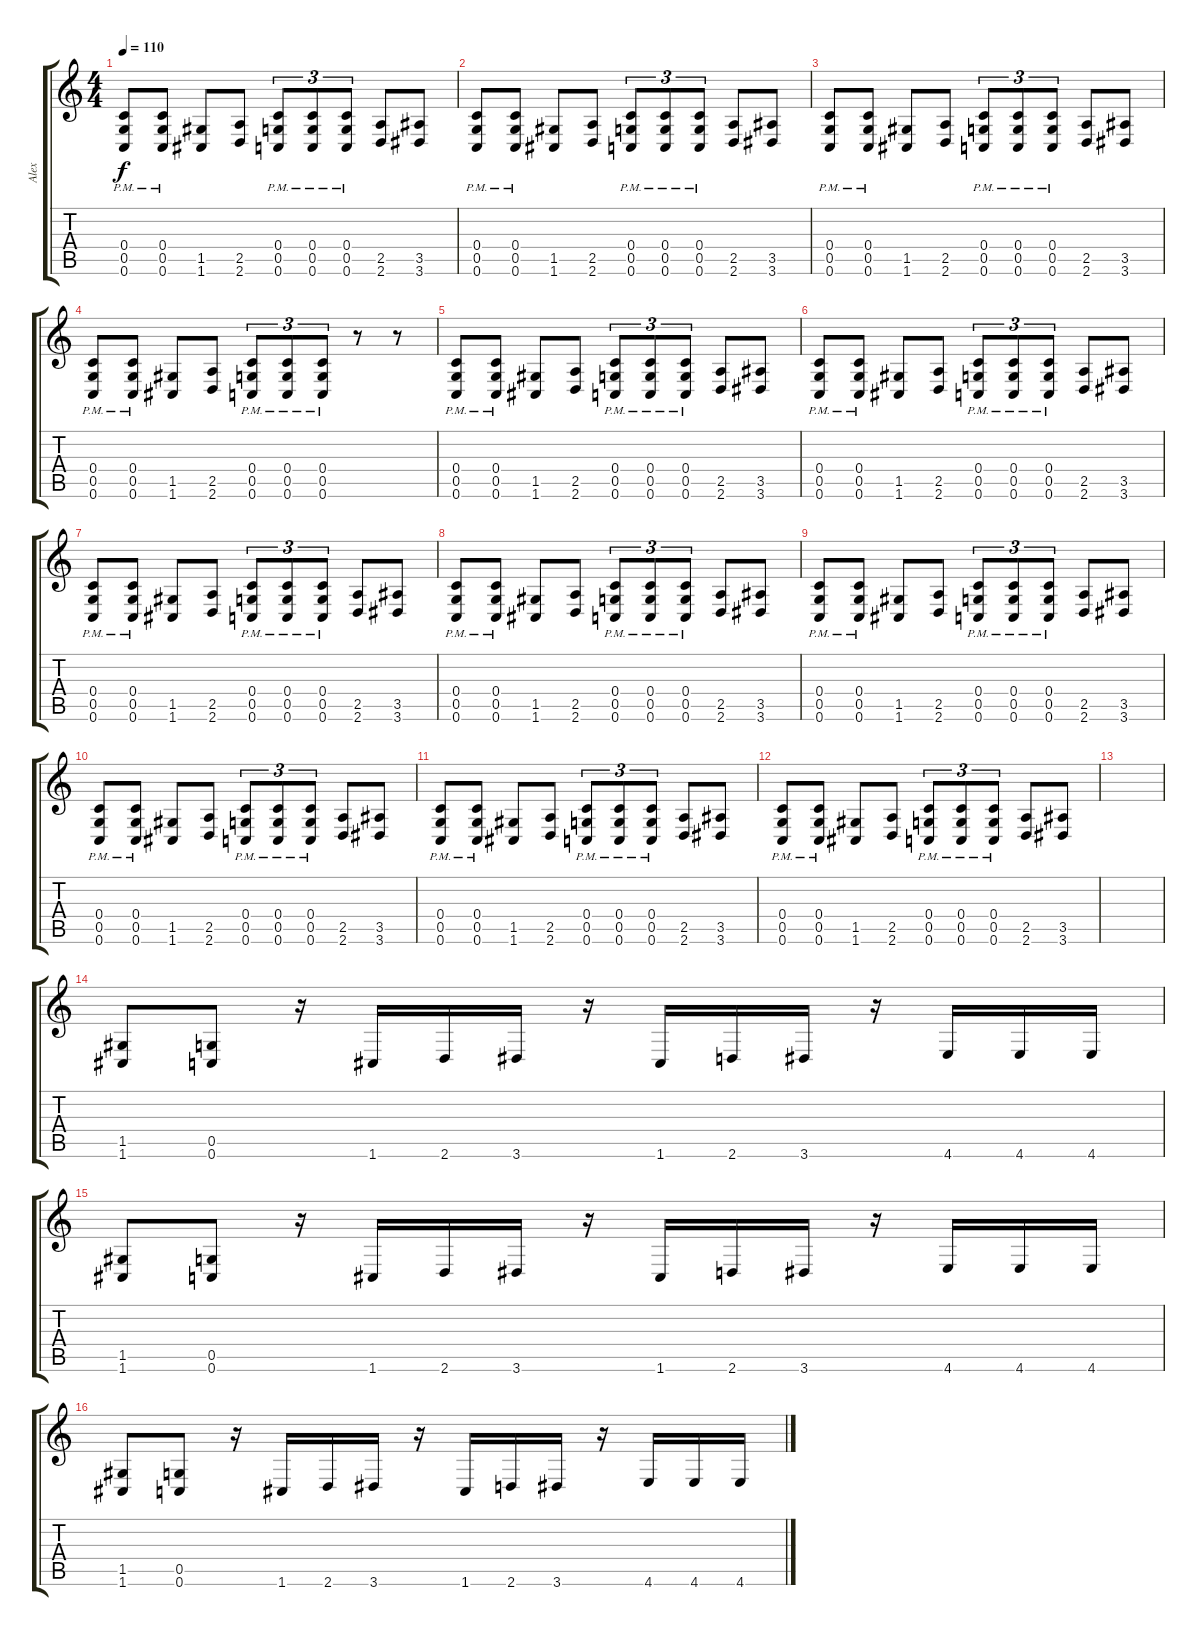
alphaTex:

\track ("Alex" "Alex") {instrument distortionguitar}
\staff {score tabs}
\tuning (D4 A3 F3 C3 G2 C2) {hide}
\ts (4 4)
\tempo 110
\clef g2
\ks c
(0.4{pm} 0.5{pm} 0.6).8{dy f instrument distortionguitar} (0.4{pm} 0.5{pm} 0.6).8 (1.5 1.6).8 (2.5 2.6).8 (0.4{pm} 0.5{pm} 0.6).8{tu (3 2)} (0.4{pm} 0.5{pm} 0.6).8{tu (3 2)} (0.4{pm} 0.5{pm} 0.6).8{tu (3 2)} (2.5 2.6).8 (3.5 3.6).8 |
(0.4{pm} 0.5{pm} 0.6).8 (0.4{pm} 0.5{pm} 0.6).8 (1.5 1.6).8 (2.5 2.6).8 (0.4{pm} 0.5{pm} 0.6).8{tu (3 2)} (0.4{pm} 0.5{pm} 0.6).8{tu (3 2)} (0.4{pm} 0.5{pm} 0.6).8{tu (3 2)} (2.5 2.6).8 (3.5 3.6).8 |
(0.4{pm} 0.5{pm} 0.6).8 (0.4{pm} 0.5{pm} 0.6).8 (1.5 1.6).8 (2.5 2.6).8 (0.4{pm} 0.5{pm} 0.6).8{tu (3 2)} (0.4{pm} 0.5{pm} 0.6).8{tu (3 2)} (0.4{pm} 0.5{pm} 0.6).8{tu (3 2)} (2.5 2.6).8 (3.5 3.6).8 |
(0.4{pm} 0.5{pm} 0.6).8 (0.4{pm} 0.5{pm} 0.6).8 (1.5 1.6).8 (2.5 2.6).8 (0.4{pm} 0.5{pm} 0.6).8{tu (3 2)} (0.4{pm} 0.5{pm} 0.6).8{tu (3 2)} (0.4{pm} 0.5{pm} 0.6).8{tu (3 2)} r.8 r.8 |
(0.4{pm} 0.5{pm} 0.6).8 (0.4{pm} 0.5{pm} 0.6).8 (1.5 1.6).8 (2.5 2.6).8 (0.4{pm} 0.5{pm} 0.6).8{tu (3 2)} (0.4{pm} 0.5{pm} 0.6).8{tu (3 2)} (0.4{pm} 0.5{pm} 0.6).8{tu (3 2)} (2.5 2.6).8 (3.5 3.6).8 |
(0.4{pm} 0.5{pm} 0.6).8 (0.4{pm} 0.5{pm} 0.6).8 (1.5 1.6).8 (2.5 2.6).8 (0.4{pm} 0.5{pm} 0.6).8{tu (3 2)} (0.4{pm} 0.5{pm} 0.6).8{tu (3 2)} (0.4{pm} 0.5{pm} 0.6).8{tu (3 2)} (2.5 2.6).8 (3.5 3.6).8 |
(0.4{pm} 0.5{pm} 0.6).8 (0.4{pm} 0.5{pm} 0.6).8 (1.5 1.6).8 (2.5 2.6).8 (0.4{pm} 0.5{pm} 0.6).8{tu (3 2)} (0.4{pm} 0.5{pm} 0.6).8{tu (3 2)} (0.4{pm} 0.5{pm} 0.6).8{tu (3 2)} (2.5 2.6).8 (3.5 3.6).8 |
(0.4{pm} 0.5{pm} 0.6).8 (0.4{pm} 0.5{pm} 0.6).8 (1.5 1.6).8 (2.5 2.6).8 (0.4{pm} 0.5{pm} 0.6).8{tu (3 2)} (0.4{pm} 0.5{pm} 0.6).8{tu (3 2)} (0.4{pm} 0.5{pm} 0.6).8{tu (3 2)} (2.5 2.6).8 (3.5 3.6).8 |
(0.4{pm} 0.5{pm} 0.6).8 (0.4{pm} 0.5{pm} 0.6).8 (1.5 1.6).8 (2.5 2.6).8 (0.4{pm} 0.5{pm} 0.6).8{tu (3 2)} (0.4{pm} 0.5{pm} 0.6).8{tu (3 2)} (0.4{pm} 0.5{pm} 0.6).8{tu (3 2)} (2.5 2.6).8 (3.5 3.6).8 |
(0.4{pm} 0.5{pm} 0.6).8 (0.4{pm} 0.5{pm} 0.6).8 (1.5 1.6).8 (2.5 2.6).8 (0.4{pm} 0.5{pm} 0.6).8{tu (3 2)} (0.4{pm} 0.5{pm} 0.6).8{tu (3 2)} (0.4{pm} 0.5{pm} 0.6).8{tu (3 2)} (2.5 2.6).8 (3.5 3.6).8 |
(0.4{pm} 0.5{pm} 0.6).8 (0.4{pm} 0.5{pm} 0.6).8 (1.5 1.6).8 (2.5 2.6).8 (0.4{pm} 0.5{pm} 0.6).8{tu (3 2)} (0.4{pm} 0.5{pm} 0.6).8{tu (3 2)} (0.4{pm} 0.5{pm} 0.6).8{tu (3 2)} (2.5 2.6).8 (3.5 3.6).8 |
(0.4{pm} 0.5{pm} 0.6).8 (0.4{pm} 0.5{pm} 0.6).8 (1.5 1.6).8 (2.5 2.6).8 (0.4{pm} 0.5{pm} 0.6).8{tu (3 2)} (0.4{pm} 0.5{pm} 0.6).8{tu (3 2)} (0.4{pm} 0.5{pm} 0.6).8{tu (3 2)} (2.5 2.6).8 (3.5 3.6).8 |
|
(1.5 1.6).8 (0.5 0.6).8 r.16 1.6.16 2.6.16 3.6.16 r.16 1.6.16 2.6.16 3.6.16 r.16 4.6.16 4.6.16 4.6.16 |
(1.5 1.6).8 (0.5 0.6).8 r.16 1.6.16 2.6.16 3.6.16 r.16 1.6.16 2.6.16 3.6.16 r.16 4.6.16 4.6.16 4.6.16 |
(1.5 1.6).8 (0.5 0.6).8 r.16 1.6.16 2.6.16 3.6.16 r.16 1.6.16 2.6.16 3.6.16 r.16 4.6.16 4.6.16 4.6.16
